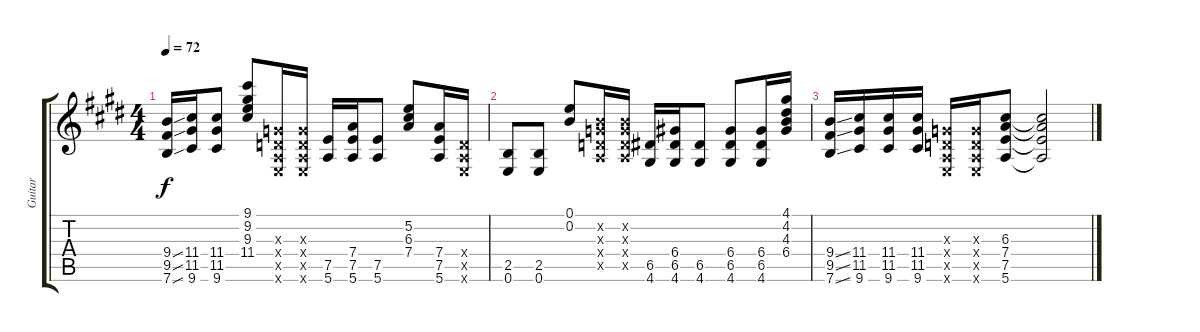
\track ("Guitar" "Guitar") {instrument overdrivenguitar}
\staff {score tabs}
\tuning (E4 B3 G3 D3 A2 E2) {hide}
\ts (4 4)
\tempo 72
\clef g2
\ks e
(9.4{ss} 9.5{ss} 7.6{ss}).16{dy f} (11.4 11.5 9.6).16 (11.4 11.5 9.6).8 (9.1 9.2 9.3 11.4).8 (0.3{x} 0.4{x} 0.5{x} 0.6{x}).16 (0.3{x} 0.4{x} 0.5{x} 0.6{x}).16 (7.5 5.6).16 (7.4 7.5 5.6).16 (7.5 5.6).8 (5.2 6.3 7.4).8 (7.4 7.5 5.6).16 (0.4{x} 0.5{x} 0.6{x}).16 |
(2.5 0.6).8 (2.5 0.6).8 (0.1 0.2).8 (0.2{x} 0.3{x} 0.4{x} 0.5{x}).16 (0.2{x} 0.3{x} 0.4{x} 0.5{x}).16 (6.5 4.6).16 (6.4 6.5 4.6).16 (6.5 4.6).8 (6.4 6.5 4.6).8 (6.4 6.5 4.6).16 (4.1 4.2 4.3 6.4).16 |
(9.4{ss} 9.5{ss} 7.6{ss}).16 (11.4 11.5 9.6).16 (11.4 11.5 9.6).16 (11.4 11.5 9.6).16 (0.3{x} 0.4{x} 0.5{x} 0.6{x}).16 (0.3{x} 0.4{x} 0.5{x} 0.6{x}).16 (6.3 7.4 7.5 5.6).8 (6.3{t} 7.4{t} 7.5{t} 5.6{t}).2
